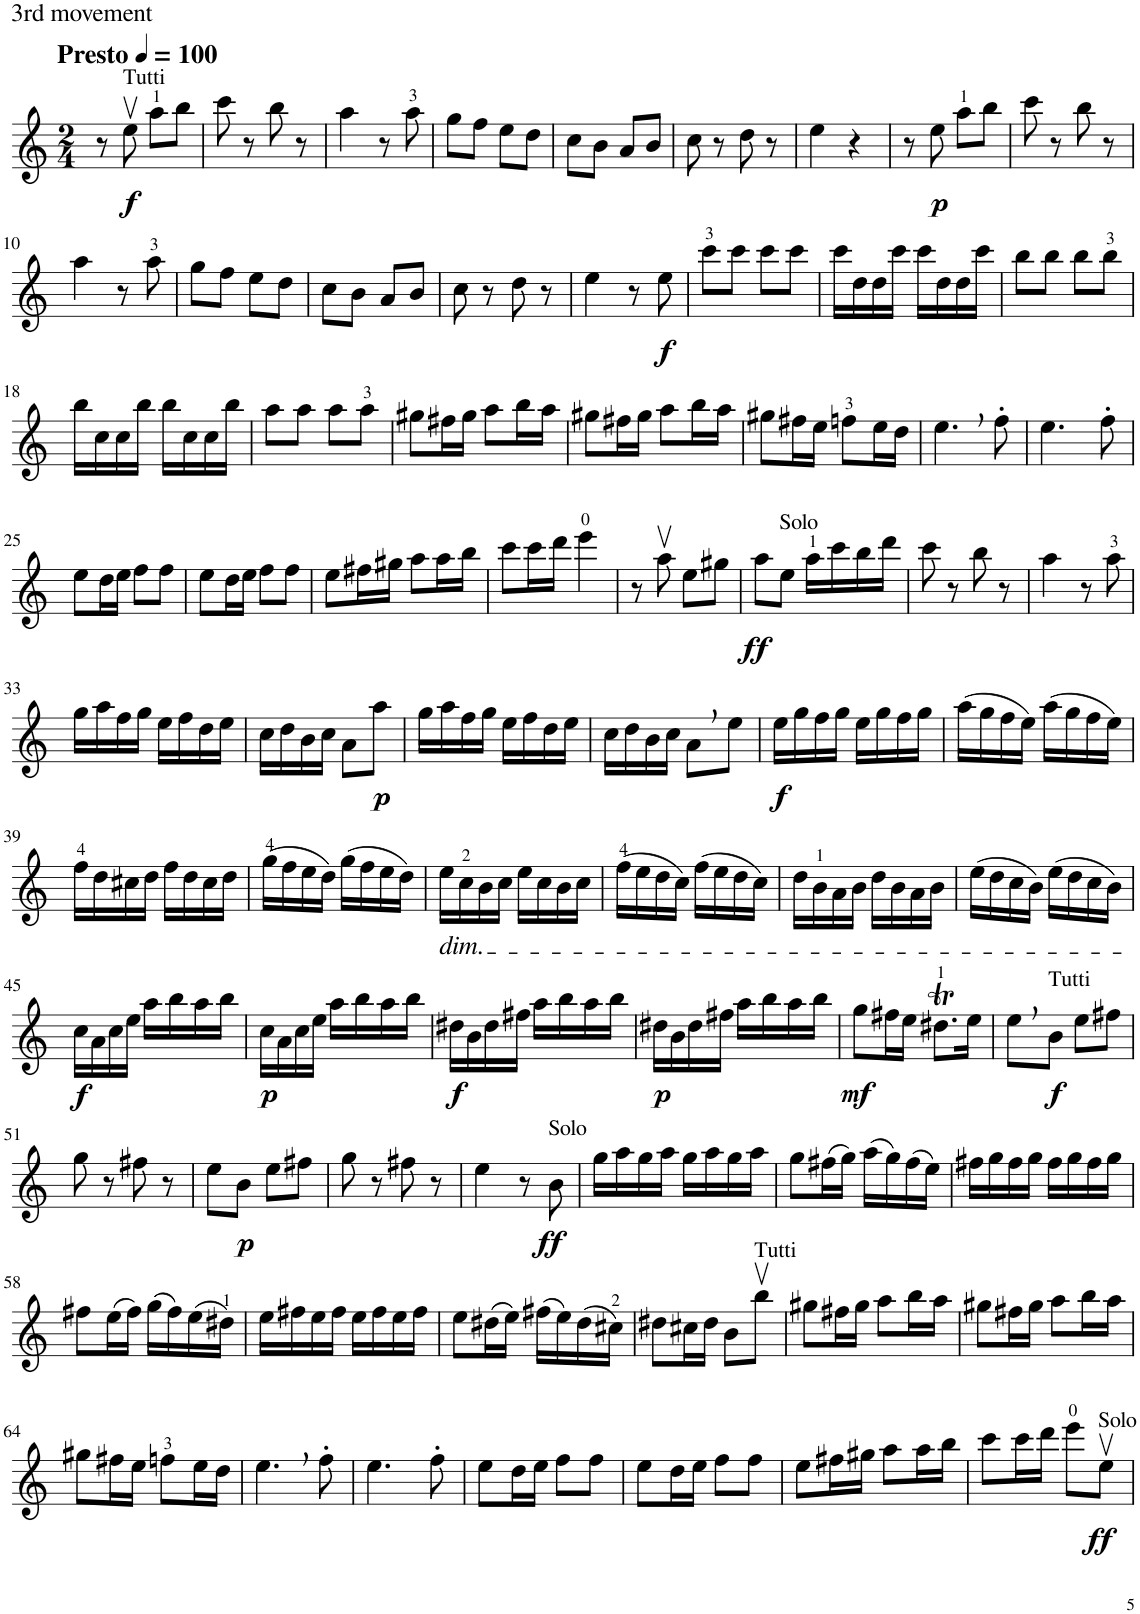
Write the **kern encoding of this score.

**kern	**dynam
*part1	*part1
*staff1	*staff1
*I"Violino	*
*I'Vln.	*
!!LO:PB:g=z
*clefG2	*
*k[]	*
*M2/4	*
*MM100	*
=1	=1
!LO:TX:a:B:t=Presto	!
8r	.
!LO:TX:a:t=Tutti	!
!	!LO:DY:b
8eev\	f
8aa\L	.
8bb\J	.
=2	=2
8ccc\	.
8r	.
8bb\	.
8r	.
=3	=3
4aa\	.
8r	.
8aa\	.
=4	=4
8gg\L	.
8ff\J	.
8ee\L	.
8dd\J	.
=5	=5
8cc\L	.
8b\J	.
8a/L	.
8b/J	.
=6	=6
8cc\	.
8r	.
8dd\	.
8r	.
=7	=7
4ee\	.
4r	.
=8	=8
8r	.
!	!LO:DY:b
8ee\	p
8aa\L	.
8bb\J	.
=9	=9
8ccc\	.
8r	.
8bb\	.
8r	.
!!LO:LB:g=z
=10	=10
4aa\	.
8r	.
8aa\	.
=11	=11
8gg\L	.
8ff\J	.
8ee\L	.
8dd\J	.
=12	=12
8cc\L	.
8b\J	.
8a/L	.
8b/J	.
=13	=13
8cc\	.
8r	.
8dd\	.
8r	.
=14	=14
4ee\	.
8r	.
!	!LO:DY:b
8ee\	f
=15	=15
8ccc\L	.
8ccc\J	.
8ccc\L	.
8ccc\J	.
=16	=16
16ccc\LL	.
16dd\	.
16dd\	.
16ccc\JJ	.
16ccc\LL	.
16dd\	.
16dd\	.
16ccc\JJ	.
=17	=17
8bb\L	.
8bb\J	.
8bb\L	.
8bb\J	.
!!LO:LB:g=z
=18	=18
16bb\LL	.
16cc\	.
16cc\	.
16bb\JJ	.
16bb\LL	.
16cc\	.
16cc\	.
16bb\JJ	.
=19	=19
8aa\L	.
8aa\J	.
8aa\L	.
8aa\J	.
=20	=20
8gg#X\L	.
16ff#X\L	.
16gg#\JJ	.
8aa\L	.
16bb\L	.
16aa\JJ	.
=21	=21
8gg#X\L	.
16ff#X\L	.
16gg#\JJ	.
8aa\L	.
16bb\L	.
16aa\JJ	.
=22	=22
8gg#X\L	.
16ff#X\L	.
16ee\JJ	.
8ffn\L	.
16ee\L	.
16dd\JJ	.
=23	=23
4.ee,\	.
8ff'\	.
=24	=24
4.ee\	.
8ff'\	.
!!LO:LB:g=z
=25	=25
8ee\L	.
16dd\L	.
16ee\JJ	.
8ff\L	.
8ff\J	.
=26	=26
8ee\L	.
16dd\L	.
16ee\JJ	.
8ff\L	.
8ff\J	.
=27	=27
8ee\L	.
16ff#X\L	.
16gg#X\JJ	.
8aa\L	.
16aa\L	.
16bb\JJ	.
=28	=28
8ccc\L	.
16ccc\L	.
16ddd\JJ	.
4eee\	.
=29	=29
8r	.
8aav\	.
8ee\L	.
8gg#X\J	.
=30	=30
!	!LO:DY:b
8aa\L	ff
!LO:TX:a:t=Solo	!
8ee\J	.
16aa\LL	.
16ccc\	.
16bb\	.
16ddd\JJ	.
=31	=31
8ccc\	.
8r	.
8bb\	.
8r	.
=32	=32
4aa\	.
8r	.
8aa\	.
!!LO:LB:g=z
=33	=33
16gg\LL	.
16aa\	.
16ff\	.
16gg\JJ	.
16ee\LL	.
16ff\	.
16dd\	.
16ee\JJ	.
=34	=34
16cc\LL	.
16dd\	.
16b\	.
16cc\JJ	.
8a\L	.
!	!LO:DY:b
8aa\J	p
=35	=35
16gg\LL	.
16aa\	.
16ff\	.
16gg\JJ	.
16ee\LL	.
16ff\	.
16dd\	.
16ee\JJ	.
=36	=36
16cc\LL	.
16dd\	.
16b\	.
16cc\JJ	.
8a,\L	.
8ee\J	.
=37	=37
!	!LO:DY:b
16ee\LL	f
16gg\	.
16ff\	.
16gg\JJ	.
16ee\LL	.
16gg\	.
16ff\	.
16gg\JJ	.
=38	=38
(16aa\LL	.
16gg\	.
16ff\	.
16ee\JJ)	.
(16aa\LL	.
16gg\	.
16ff\	.
16ee\JJ)	.
!!LO:LB:g=z
=39	=39
16ff\LL	.
16dd\	.
16cc#X\	.
16dd\JJ	.
16ff\LL	.
16dd\	.
16cc#\	.
16dd\JJ	.
=40	=40
(16gg\LL	.
16ff\	.
16ee\	.
16dd\JJ)	.
(16gg\LL	.
16ff\	.
16ee\	.
16dd\JJ)	.
=41	=41
!LO:TX:b:i:t=dim.	!
16ee\LL	.
16cc\	.
16b\	.
16cc\JJ	.
16ee\LL	.
16cc\	.
16b\	.
16cc\JJ	.
=42	=42
(16ff\LL	.
16ee\	.
16dd\	.
16cc\JJ)	.
(16ff\LL	.
16ee\	.
16dd\	.
16cc\JJ)	.
=43	=43
16dd\LL	.
16b\	.
16a\	.
16b\JJ	.
16dd\LL	.
16b\	.
16a\	.
16b\JJ	.
=44	=44
(16ee\LL	.
16dd\	.
16cc\	.
16b\JJ)	.
(16ee\LL	.
16dd\	.
16cc\	.
16b\JJ)	.
!!LO:LB:g=z
=45	=45
!	!LO:DY:b
16cc\LL	f
16a\	.
16cc\	.
16ee\JJ	.
16aa\LL	.
16bb\	.
16aa\	.
16bb\JJ	.
=46	=46
!	!LO:DY:b
16cc\LL	p
16a\	.
16cc\	.
16ee\JJ	.
16aa\LL	.
16bb\	.
16aa\	.
16bb\JJ	.
=47	=47
!	!LO:DY:b
16dd#X\LL	f
16b\	.
16dd#\	.
16ff#X\JJ	.
16aa\LL	.
16bb\	.
16aa\	.
16bb\JJ	.
=48	=48
!	!LO:DY:b
16dd#X\LL	p
16b\	.
16dd#\	.
16ff#X\JJ	.
16aa\LL	.
16bb\	.
16aa\	.
16bb\JJ	.
=49	=49
!	!LO:DY:b
8gg\L	mf
16ff#X\L	.
16ee\JJ	.
8.dd#Xt\L	.
16ee\Jk	.
=50	=50
8ee,\L	.
!LO:TX:a:t=Tutti	!
!	!LO:DY:b
8b\J	f
8ee\L	.
8ff#X\J	.
!!LO:LB:g=z
=51	=51
8gg\	.
8r	.
8ff#X\	.
8r	.
=52	=52
8ee\L	.
!	!LO:DY:b
8b\J	p
8ee\L	.
8ff#X\J	.
=53	=53
8gg\	.
8r	.
8ff#X\	.
8r	.
=54	=54
4ee\	.
8r	.
!LO:TX:a:t=Solo	!
!	!LO:DY:b
8b\	ff
=55	=55
16gg\LL	.
16aa\	.
16gg\	.
16aa\JJ	.
16gg\LL	.
16aa\	.
16gg\	.
16aa\JJ	.
=56	=56
8gg\L	.
(16ff#X\L	.
16gg\JJ)	.
(16aa\LL	.
16gg\)	.
(16ff#\	.
16ee\JJ)	.
=57	=57
16ff#X\LL	.
16gg\	.
16ff#\	.
16gg\JJ	.
16ff#\LL	.
16gg\	.
16ff#\	.
16gg\JJ	.
!!LO:LB:g=z
=58	=58
8ff#X\L	.
(16ee\L	.
16ff#\JJ)	.
(16gg\LL	.
16ff#\)	.
(16ee\	.
16dd#X\JJ)	.
=59	=59
16ee\LL	.
16ff#X\	.
16ee\	.
16ff#\JJ	.
16ee\LL	.
16ff#\	.
16ee\	.
16ff#\JJ	.
=60	=60
8ee\L	.
(16dd#X\L	.
16ee\JJ)	.
(16ff#X\LL	.
16ee\)	.
(16dd#\	.
16cc#X\JJ)	.
=61	=61
8dd#X\L	.
16cc#X\L	.
16dd#\JJ	.
8b\L	.
!LO:TX:a:t=Tutti	!
8bbv\J	.
=62	=62
8gg#X\L	.
16ff#X\L	.
16gg#\JJ	.
8aa\L	.
16bb\L	.
16aa\JJ	.
=63	=63
8gg#X\L	.
16ff#X\L	.
16gg#\JJ	.
8aa\L	.
16bb\L	.
16aa\JJ	.
!!LO:LB:g=z
=64	=64
8gg#X\L	.
16ff#X\L	.
16ee\JJ	.
8ffn\L	.
16ee\L	.
16dd\JJ	.
=65	=65
4.ee,\	.
8ff'\	.
=66	=66
4.ee\	.
8ff'\	.
=67	=67
8ee\L	.
16dd\L	.
16ee\JJ	.
8ff\L	.
8ff\J	.
=68	=68
8ee\L	.
16dd\L	.
16ee\JJ	.
8ff\L	.
8ff\J	.
=69	=69
8ee\L	.
16ff#X\L	.
16gg#X\JJ	.
8aa\L	.
16aa\L	.
16bb\JJ	.
=70	=70
8ccc\L	.
16ccc\L	.
16ddd\JJ	.
8eee\L	.
!LO:TX:a:t=Solo	!
!	!LO:DY:b
8eev\J	ff
=	=
*-	*-
